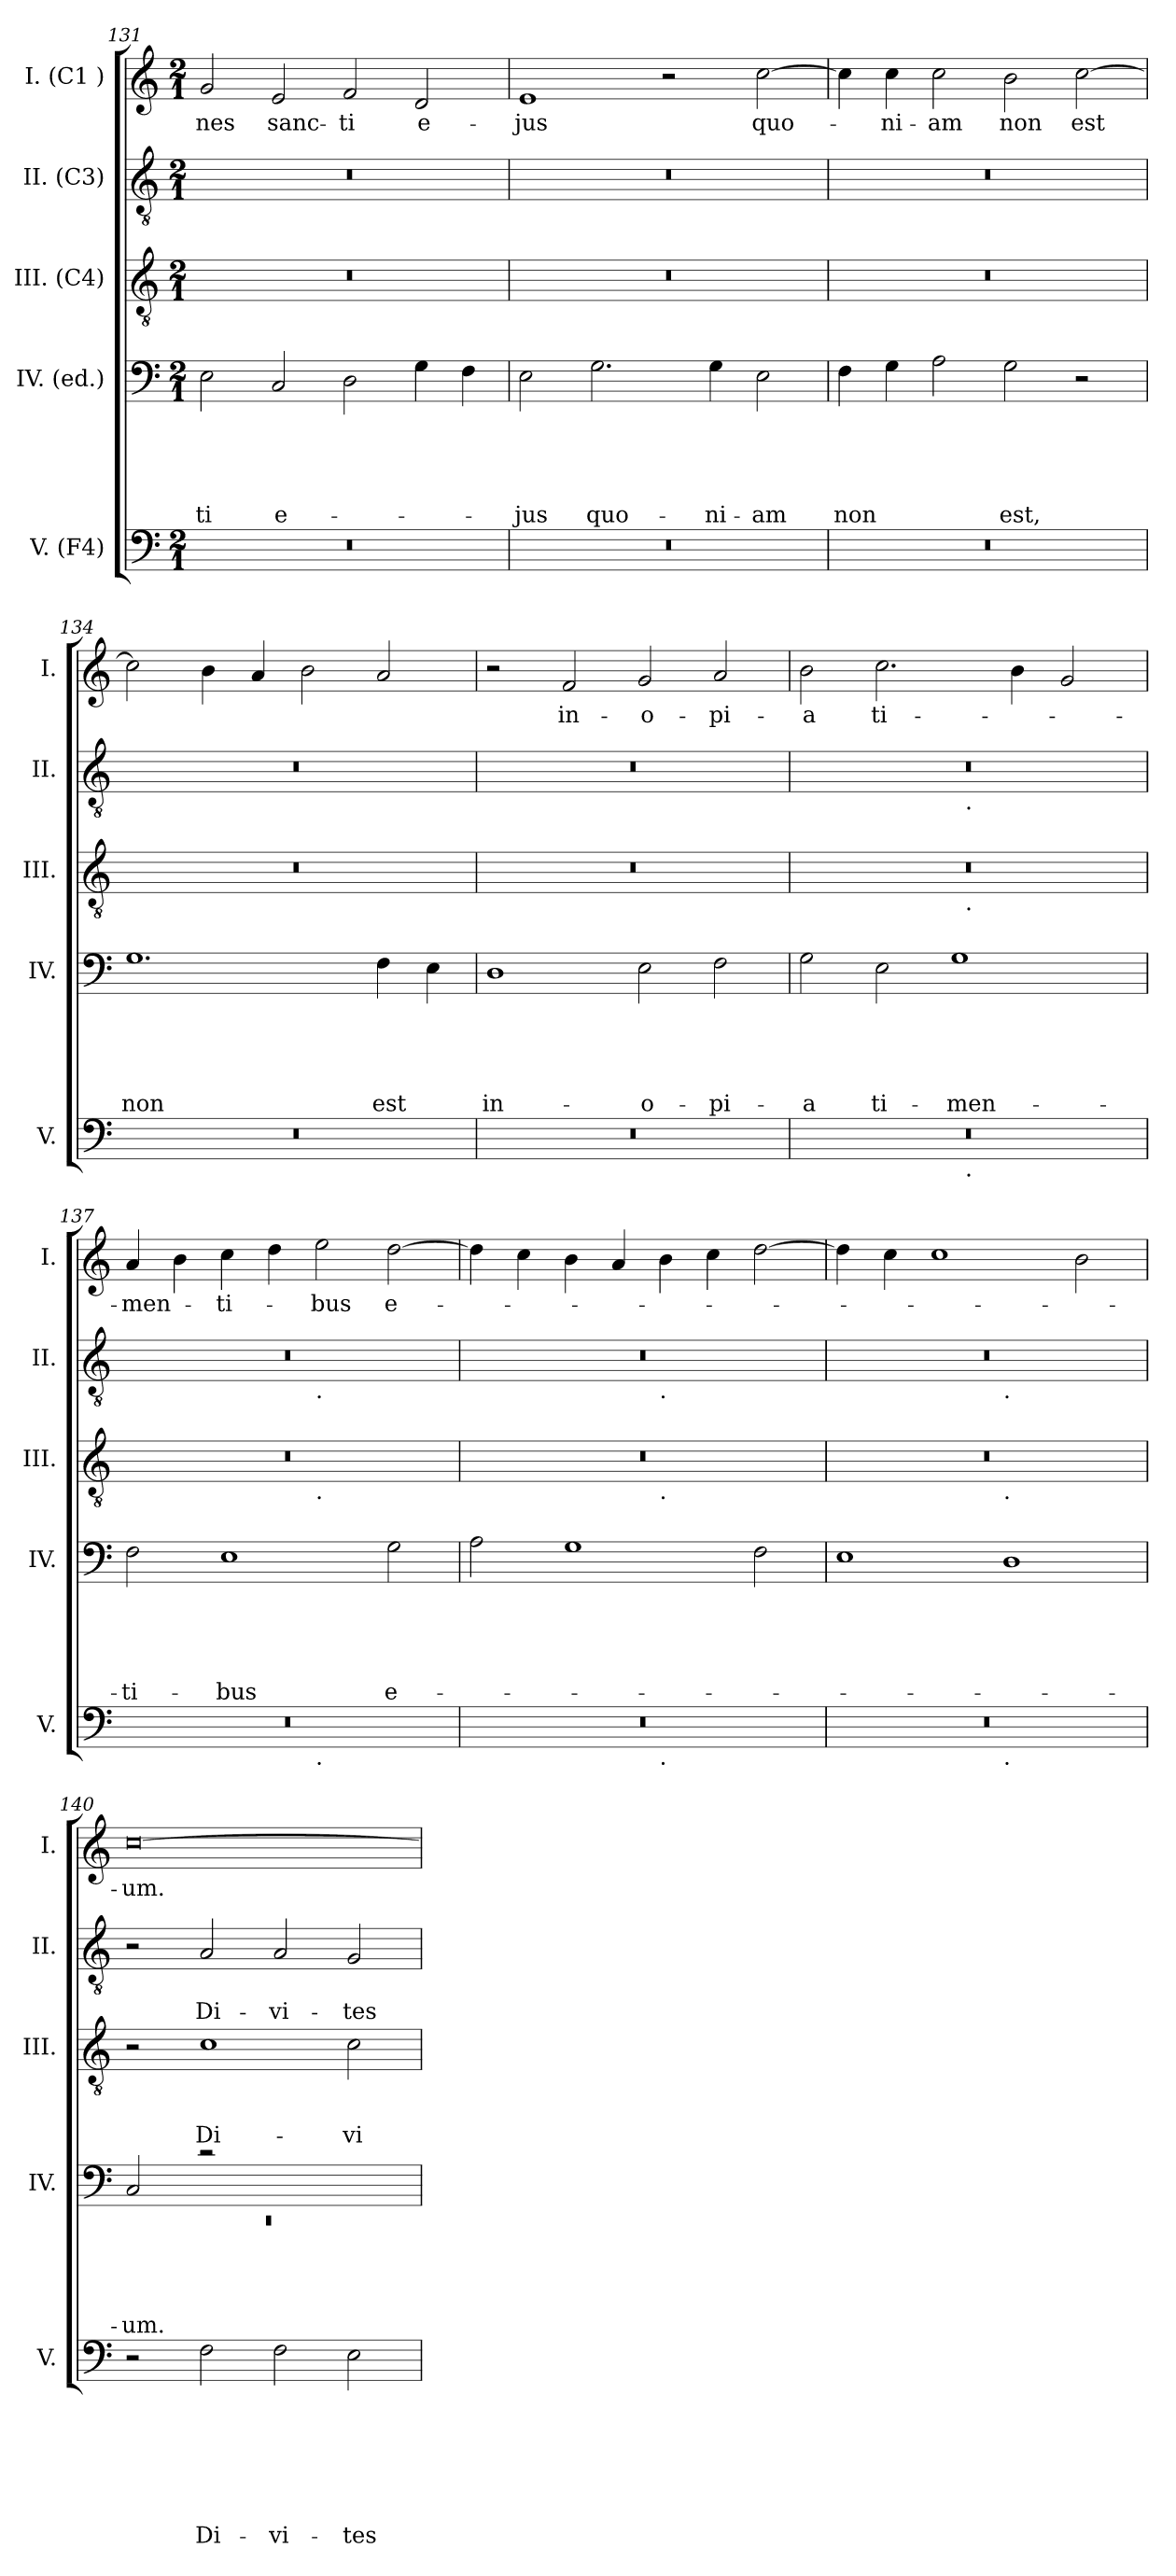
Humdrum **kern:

**kern	**text	**text	**text	**text	**text	**text	**text	**kern	**text	**text	**text	**text	**text	**kern	**text	**text	**text	**kern	**text	**text	**kern	**text
*part5	*part5	*part5	*part5	*part5	*part5	*part5	*part5	*part4	*part4	*part4	*part4	*part4	*part4	*part3	*part3	*part3	*part3	*part2	*part2	*part2	*part1	*part1
*staff5	*staff5	*staff5	*staff5	*staff5	*staff5	*staff5	*staff5	*staff4	*staff4	*staff4	*staff4	*staff4	*staff4	*staff3	*staff3	*staff3	*staff3	*staff2	*staff2	*staff2	*staff1	*staff1
*I"V. (F4)	*	*	*	*	*	*	*	*I"IV. (ed.)	*	*	*	*	*	*I"III. (C4)	*	*	*	*I"II. (C3)	*	*	*I"I. (C1 )	*
*I'V.	*	*	*	*	*	*	*	*I'IV.	*	*	*	*	*	*I'III.	*	*	*	*I'II.	*	*	*I'I.	*
!!LO:LB:g=z
*clefF4	*	*	*	*	*	*	*	*clefF4	*	*	*	*	*	*clefGv2	*	*	*	*clefGv2	*	*	*clefG2	*
*k[]	*	*	*	*	*	*	*	*k[]	*	*	*	*	*	*k[]	*	*	*	*k[]	*	*	*k[]	*
*C:	*	*	*	*	*	*	*	*C:	*	*	*	*	*	*C:	*	*	*	*C:	*	*	*C:	*
*M2/1	*	*	*	*	*	*	*	*M2/1	*	*	*	*	*	*M2/1	*	*	*	*M2/1	*	*	*M2/1	*
=131	=131	=131	=131	=131	=131	=131	=131	=131	=131	=131	=131	=131	=131	=131	=131	=131	=131	=131	=131	=131	=131	=131
!	!	!	!	!	!	!	!	!	!	!	!	!	!LO:LY:b	!	!	!	!	!	!	!	!	!LO:LY:b
0r	.	.	.	.	.	.	.	2E\	.	.	.	.	-ti	0r	.	.	.	0r	.	.	2g/	-nes
!	!	!	!	!	!	!	!	!	!	!	!	!	!LO:LY:b:rj	!	!	!	!	!	!	!	!	!LO:LY:b
.	.	.	.	.	.	.	.	2C/	.	.	.	.	e-	.	.	.	.	.	.	.	2e/	sanc-
!	!	!	!	!	!	!	!	!	!	!	!	!	!	!	!	!	!	!	!	!	!	!LO:LY:b
.	.	.	.	.	.	.	.	2D\	.	.	.	.	.	.	.	.	.	.	.	.	2f/	-ti
!	!	!	!	!	!	!	!	!	!	!	!	!	!	!	!	!	!	!	!	!	!	!LO:LY:b
.	.	.	.	.	.	.	.	4G\	.	.	.	.	.	.	.	.	.	.	.	.	2d/	e-
.	.	.	.	.	.	.	.	4F\	.	.	.	.	.	.	.	.	.	.	.	.	.	.
=132	=132	=132	=132	=132	=132	=132	=132	=132	=132	=132	=132	=132	=132	=132	=132	=132	=132	=132	=132	=132	=132	=132
!	!	!	!	!	!	!	!	!	!	!	!	!	!LO:LY:b	!	!	!	!	!	!	!	!	!LO:LY:b
0r	.	.	.	.	.	.	.	2E\	.	.	.	.	-jus	0r	.	.	.	0r	.	.	1e	-jus
!	!	!	!	!	!	!	!	!	!	!	!	!	!LO:LY:b	!	!	!	!	!	!	!	!	!
.	.	.	.	.	.	.	.	2.G\	.	.	.	.	quo-	.	.	.	.	.	.	.	.	.
.	.	.	.	.	.	.	.	.	.	.	.	.	.	.	.	.	.	.	.	.	2r	.
!	!	!	!	!	!	!	!	!	!	!	!	!	!LO:LY:b	!	!	!	!	!	!	!	!	!
.	.	.	.	.	.	.	.	4G\	.	.	.	.	-ni-	.	.	.	.	.	.	.	.	.
!	!	!	!	!	!	!	!	!	!	!	!	!	!LO:LY:b:rj	!	!	!	!	!	!	!	!	!LO:LY:b
.	.	.	.	.	.	.	.	2E\	.	.	.	.	-am	.	.	.	.	.	.	.	[>2cc\	quo-
=133	=133	=133	=133	=133	=133	=133	=133	=133	=133	=133	=133	=133	=133	=133	=133	=133	=133	=133	=133	=133	=133	=133
!	!	!	!	!	!	!	!	!	!	!	!	!	!LO:LY:b	!	!	!	!	!	!	!	!	!
0r	.	.	.	.	.	.	.	4F\	.	.	.	.	non	0r	.	.	.	0r	.	.	4cc\]	.
!	!	!	!	!	!	!	!	!	!	!	!	!	!	!	!	!	!	!	!	!	!	!LO:LY:b
.	.	.	.	.	.	.	.	4G\	.	.	.	.	.	.	.	.	.	.	.	.	4cc\	-ni-
!	!	!	!	!	!	!	!	!	!	!	!	!	!	!	!	!	!	!	!	!	!	!LO:LY:b:rj
.	.	.	.	.	.	.	.	2A\	.	.	.	.	.	.	.	.	.	.	.	.	2cc\	-am
!	!	!	!	!	!	!	!	!	!	!	!	!	!LO:LY:b	!	!	!	!	!	!	!	!	!LO:LY:b
.	.	.	.	.	.	.	.	2G\	.	.	.	.	est,	.	.	.	.	.	.	.	2b\	non
!	!	!	!	!	!	!	!	!	!	!	!	!	!	!	!	!	!	!	!	!	!	!LO:LY:b
.	.	.	.	.	.	.	.	2r	.	.	.	.	.	.	.	.	.	.	.	.	[>2cc\	est
=134	=134	=134	=134	=134	=134	=134	=134	=134	=134	=134	=134	=134	=134	=134	=134	=134	=134	=134	=134	=134	=134	=134
!	!	!	!	!	!	!	!	!	!	!	!	!	!LO:LY:b	!	!	!	!	!	!	!	!	!
0r	.	.	.	.	.	.	.	1.G	.	.	.	.	non	0r	.	.	.	0r	.	.	2cc\]	.
.	.	.	.	.	.	.	.	.	.	.	.	.	.	.	.	.	.	.	.	.	4b\	.
.	.	.	.	.	.	.	.	.	.	.	.	.	.	.	.	.	.	.	.	.	4a/	.
.	.	.	.	.	.	.	.	.	.	.	.	.	.	.	.	.	.	.	.	.	2b\	.
!	!	!	!	!	!	!	!	!	!	!	!	!	!LO:LY:b	!	!	!	!	!	!	!	!	!
.	.	.	.	.	.	.	.	4F\	.	.	.	.	est	.	.	.	.	.	.	.	2a/	.
.	.	.	.	.	.	.	.	4E\	.	.	.	.	.	.	.	.	.	.	.	.	.	.
=135	=135	=135	=135	=135	=135	=135	=135	=135	=135	=135	=135	=135	=135	=135	=135	=135	=135	=135	=135	=135	=135	=135
!	!	!	!	!	!	!	!	!	!	!	!	!	!LO:LY:b	!	!	!	!	!	!	!	!	!
0r	.	.	.	.	.	.	.	1D	.	.	.	.	in-	0r	.	.	.	0r	.	.	2r	.
!	!	!	!	!	!	!	!	!	!	!	!	!	!	!	!	!	!	!	!	!	!	!LO:LY:b
.	.	.	.	.	.	.	.	.	.	.	.	.	.	.	.	.	.	.	.	.	2f/	in-
!	!	!	!	!	!	!	!	!	!	!	!	!	!LO:LY:b	!	!	!	!	!	!	!	!	!LO:LY:b
.	.	.	.	.	.	.	.	2E\	.	.	.	.	-o-	.	.	.	.	.	.	.	2g/	-o-
!	!	!	!	!	!	!	!	!	!	!	!	!	!LO:LY:b	!	!	!	!	!	!	!	!	!LO:LY:b
.	.	.	.	.	.	.	.	2F\	.	.	.	.	-pi-	.	.	.	.	.	.	.	2a/	-pi-
!!LO:LB:g=z
=136	=136	=136	=136	=136	=136	=136	=136	=136	=136	=136	=136	=136	=136	=136	=136	=136	=136	=136	=136	=136	=136	=136
!	!	!	!	!	!	!	!	!	!	!	!	!	!LO:LY:b	!	!	!	!	!	!	!	!	!LO:LY:b
*^	*	*	*	*	*	*	*	*	*	*	*	*	*	*^	*	*	*	*^	*	*	*	*
0r	1ryy	.	.	.	.	.	.	.	2G\	.	.	.	.	-a	0r	1ryy	.	.	.	0r	1ryy	.	.	2b\	-a
!	!	!	!	!	!	!	!	!	!	!	!	!	!	!LO:LY:b	!	!	!	!	!	!	!	!	!	!	!LO:LY:b
.	.	.	.	.	.	.	.	.	2E\	.	.	.	.	ti-	.	.	.	.	.	.	.	.	.	2.cc\	ti-
!	!	!	!	!	!	!	!	!	!	!	!	!	!	!LO:LY:b	!	!	!	!	!	!	!	!	!	!	!
.	32ryy	.	.	.	.	.	.	.	1G	.	.	.	.	-men-	.	32ryy	.	.	.	.	32ryy	.	.	.	.
!	!	!	!	!	!	!	!	!	!	!	!	!	!	!	!	!	!	!	!	!	!LO:TX:b:t=.	!	!	!	!
!	!	!	!	!	!	!	!	!	!	!	!	!	!	!	!	!LO:TX:b:t=.	!	!	!	!	!	!	!	!	!
!	!LO:TX:b:t=.	!	!	!	!	!	!	!	!	!	!	!	!	!	!	!	!	!	!	!	!	!	!	!	!
.	2ryy	.	.	.	.	.	.	.	.	.	.	.	.	.	.	2ryy	.	.	.	.	2ryy	.	.	.	.
.	.	.	.	.	.	.	.	.	.	.	.	.	.	.	.	.	.	.	.	.	.	.	.	4b\	.
.	.	.	.	.	.	.	.	.	.	.	.	.	.	.	.	.	.	.	.	.	.	.	.	2g/	.
.	4...ryy	.	.	.	.	.	.	.	.	.	.	.	.	.	.	4...ryy	.	.	.	.	4...ryy	.	.	.	.
=137	=137	=137	=137	=137	=137	=137	=137	=137	=137	=137	=137	=137	=137	=137	=137	=137	=137	=137	=137	=137	=137	=137	=137	=137	=137
!	!	!	!	!	!	!	!	!	!	!	!	!	!	!LO:LY:b	!	!	!	!	!	!	!	!	!	!	!LO:LY:b
0r	1ryy	.	.	.	.	.	.	.	2F\	.	.	.	.	-ti-	0r	1ryy	.	.	.	0r	1ryy	.	.	4a/	-men-
.	.	.	.	.	.	.	.	.	.	.	.	.	.	.	.	.	.	.	.	.	.	.	.	4b\	.
!	!	!	!	!	!	!	!	!	!	!	!	!	!	!LO:LY:b	!	!	!	!	!	!	!	!	!	!	!LO:LY:b
.	.	.	.	.	.	.	.	.	1E	.	.	.	.	-bus	.	.	.	.	.	.	.	.	.	4cc\	-ti-
.	.	.	.	.	.	.	.	.	.	.	.	.	.	.	.	.	.	.	.	.	.	.	.	4dd\	.
!	!	!	!	!	!	!	!	!	!	!	!	!	!	!	!	!	!	!	!	!	!LO:TX:b:t=.	!	!	!	!
!	!	!	!	!	!	!	!	!	!	!	!	!	!	!	!	!LO:TX:b:t=.	!	!	!	!	!	!	!	!	!
!	!LO:TX:b:t=.	!	!	!	!	!	!	!	!	!	!	!	!	!	!	!	!	!	!	!	!	!	!	!	!
!	!	!	!	!	!	!	!	!	!	!	!	!	!	!	!	!	!	!	!	!	!	!	!	!	!LO:LY:b
.	1ryy	.	.	.	.	.	.	.	.	.	.	.	.	.	.	1ryy	.	.	.	.	1ryy	.	.	2ee\	-bus
!	!	!	!	!	!	!	!	!	!	!	!	!	!	!LO:LY:b:rj	!	!	!	!	!	!	!	!	!	!	!LO:LY:b:rj
.	.	.	.	.	.	.	.	.	2G\	.	.	.	.	e-	.	.	.	.	.	.	.	.	.	[>2dd\	e-
=138	=138	=138	=138	=138	=138	=138	=138	=138	=138	=138	=138	=138	=138	=138	=138	=138	=138	=138	=138	=138	=138	=138	=138	=138	=138
0r	1ryy	.	.	.	.	.	.	.	2A\	.	.	.	.	.	0r	1ryy	.	.	.	0r	1ryy	.	.	4dd\]	.
.	.	.	.	.	.	.	.	.	.	.	.	.	.	.	.	.	.	.	.	.	.	.	.	4cc\	.
.	.	.	.	.	.	.	.	.	1G	.	.	.	.	.	.	.	.	.	.	.	.	.	.	4b\	.
.	.	.	.	.	.	.	.	.	.	.	.	.	.	.	.	.	.	.	.	.	.	.	.	4a/	.
!	!	!	!	!	!	!	!	!	!	!	!	!	!	!	!	!	!	!	!	!	!LO:TX:b:t=.	!	!	!	!
!	!	!	!	!	!	!	!	!	!	!	!	!	!	!	!	!LO:TX:b:t=.	!	!	!	!	!	!	!	!	!
!	!LO:TX:b:t=.	!	!	!	!	!	!	!	!	!	!	!	!	!	!	!	!	!	!	!	!	!	!	!	!
.	1ryy	.	.	.	.	.	.	.	.	.	.	.	.	.	.	1ryy	.	.	.	.	1ryy	.	.	4b\	.
.	.	.	.	.	.	.	.	.	.	.	.	.	.	.	.	.	.	.	.	.	.	.	.	4cc\	.
.	.	.	.	.	.	.	.	.	2F\	.	.	.	.	.	.	.	.	.	.	.	.	.	.	[>2dd\	.
=139	=139	=139	=139	=139	=139	=139	=139	=139	=139	=139	=139	=139	=139	=139	=139	=139	=139	=139	=139	=139	=139	=139	=139	=139	=139
0r	1ryy	.	.	.	.	.	.	.	1E	.	.	.	.	.	0r	1ryy	.	.	.	0r	1ryy	.	.	4dd\]	.
.	.	.	.	.	.	.	.	.	.	.	.	.	.	.	.	.	.	.	.	.	.	.	.	4cc\	.
.	.	.	.	.	.	.	.	.	.	.	.	.	.	.	.	.	.	.	.	.	.	.	.	1cc	.
!	!	!	!	!	!	!	!	!	!	!	!	!	!	!	!	!	!	!	!	!	!LO:TX:b:t=.	!	!	!	!
!	!	!	!	!	!	!	!	!	!	!	!	!	!	!	!	!LO:TX:b:t=.	!	!	!	!	!	!	!	!	!
!	!LO:TX:b:t=.	!	!	!	!	!	!	!	!	!	!	!	!	!	!	!	!	!	!	!	!	!	!	!	!
.	1ryy	.	.	.	.	.	.	.	1D	.	.	.	.	.	.	1ryy	.	.	.	.	1ryy	.	.	.	.
.	.	.	.	.	.	.	.	.	.	.	.	.	.	.	.	.	.	.	.	.	.	.	.	2b\	.
=140	=140	=140	=140	=140	=140	=140	=140	=140	=140	=140	=140	=140	=140	=140	=140	=140	=140	=140	=140	=140	=140	=140	=140	=140	=140
*	*	*	*	*	*	*	*	*	*^	*	*	*	*	*	*	*	*	*	*	*	*	*	*	*	*
!	!	!	!	!	!	!	!	!	!	!LO:N:vis=1	!	!	!	!	!LO:LY:b	!	!	!	!	!	!	!	!	!	!	!LO:LY:b
*	*	*	*	*	*	*	*	*	*	*	*	*	*	*	*	*v	*v	*	*	*	*	*	*	*	*	*
*v	*v	*	*	*	*	*	*	*	*	*	*	*	*	*	*	*	*	*	*	*v	*v	*	*	*	*
2r	.	.	.	.	.	.	.	2C/	0rEE	.	.	.	.	-um.	2r	.	.	.	2r	.	.	[<0cc	-um.
!	!	!	!	!	!	!	!LO:LY:b	!	!	!	!	!	!	!	!	!	!	!LO:LY:b	!	!	!LO:LY:b	!	!
2F\	.	.	.	.	.	.	Di-	2rc	.	.	.	.	.	.	1c	.	.	Di-	2A/	.	Di-	.	.
!	!	!	!	!	!	!	!LO:LY:b	!	!	!	!	!	!	!	!	!	!	!	!	!	!LO:LY:b	!	!
2F\	.	.	.	.	.	.	-vi-	1ryy	.	.	.	.	.	.	.	.	.	.	2A/	.	-vi-	.	.
!	!	!	!	!	!	!	!LO:LY:b	!	!	!	!	!	!	!	!	!	!	!LO:LY:b	!	!	!LO:LY:b	!	!
2E\	.	.	.	.	.	.	-tes	.	.	.	.	.	.	.	2c\	.	.	-vi-	2G/	.	-tes	.	.
*	*	*	*	*	*	*	*	*v	*v	*	*	*	*	*	*	*	*	*	*	*	*	*	*
=	=	=	=	=	=	=	=	=	=	=	=	=	=	=	=	=	=	=	=	=	=	=
*-	*-	*-	*-	*-	*-	*-	*-	*-	*-	*-	*-	*-	*-	*-	*-	*-	*-	*-	*-	*-	*-	*-
